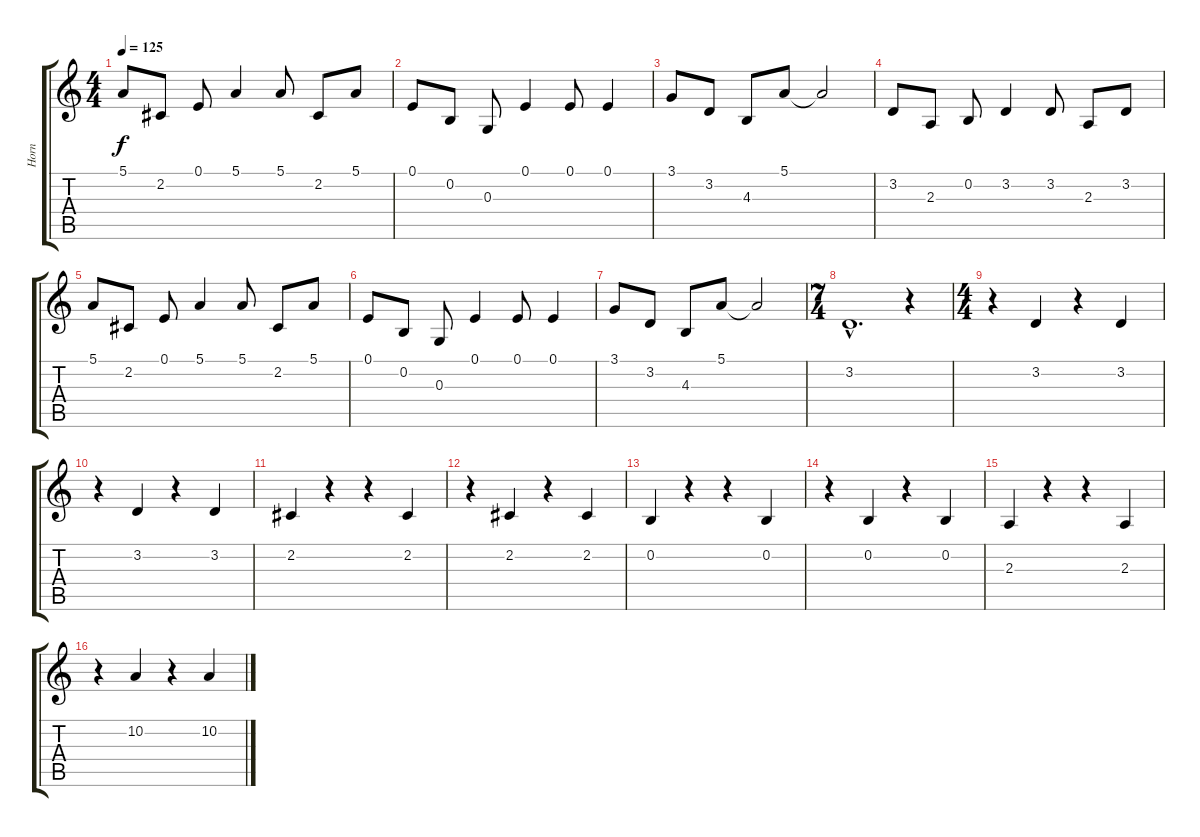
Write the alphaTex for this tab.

\track ("Horn" "Horn") {instrument englishhorn}
\staff {score tabs}
\tuning (E4 B3 G3 D3 A2 E2) {hide}
\ts (4 4)
\tempo 125
\clef g2
\ks c
5.1.8{dy f} 2.2.8 0.1.8 5.1.4 5.1.8 2.2.8 5.1.8 |
0.1.8 0.2.8 0.3.8 0.1.4 0.1.8 0.1.4 |
3.1.8 3.2.8 4.3.8 5.1.8 5.1{t}.2 |
3.2.8 2.3.8 0.2.8 3.2.4 3.2.8 2.3.8 3.2.8 |
5.1.8 2.2.8 0.1.8 5.1.4 5.1.8 2.2.8 5.1.8 |
0.1.8 0.2.8 0.3.8 0.1.4 0.1.8 0.1.4 |
3.1.8 3.2.8 4.3.8 5.1.8 5.1{t}.2 |
\ts (7 4)
3.2{hac}.1{d} r.4 |
\ts (4 4)
r.4 3.2.4 r.4 3.2.4 |
r.4 3.2.4 r.4 3.2.4 |
2.2.4 r.4 r.4 2.2.4 |
r.4 2.2.4 r.4 2.2.4 |
0.2.4 r.4 r.4 0.2.4 |
r.4 0.2.4 r.4 0.2.4 |
2.3.4 r.4 r.4 2.3.4 |
r.4 10.2.4 r.4 10.2.4
